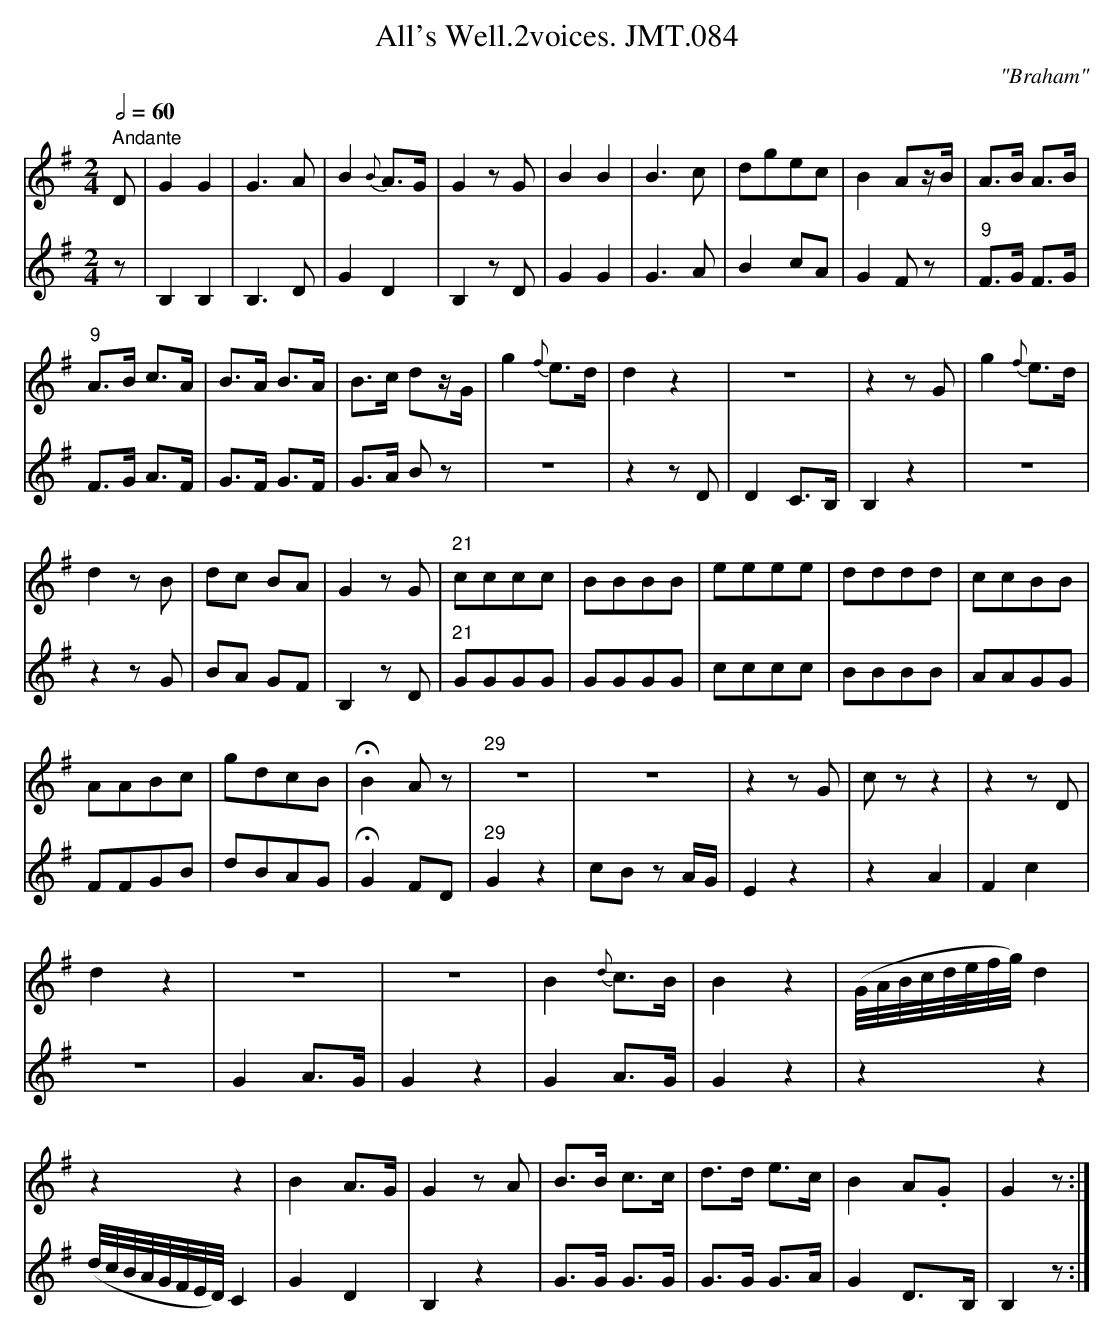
X:1
T:All's Well.2voices. JMT.084
M:2/4
L:1/8
Q:1/2=60
C:"Braham"
K:G
V:1
[V:1]" Andante"D|G2G2|G3A|B2{B}A>G|G2zG|B2B2|B3c|dgec|B2Az/B/|A>B A>B|
[V:2]z|B,2B,2|B,3D|G2D2|B,2zD|G2G2|G3A|B2cA|G2Fz|"9"F>G F>G|
[V:1]"9"A>B c>A|B>A B>A|B>c dz/G/|g2{f}e>d|d2z2|z4|z2zG|g2{f}e>d|
[V:2]F>G A>F|G>F G>F|G>A Bz|z4|z2zD|D2C>B,|B,2z2|z4|
[V:1]d2zB|dc BA|G2zG|"21"cccc|BBBB|eeee|dddd|ccBB|
[V:2]z2zG|BA GF|B,2zD|"21"GGGG|GGGG|cccc|BBBB|AAGG|
[V:1]AABc|gdcB|HB2Az|"29"z4|z4|z2zG|czz2|z2zD|
[V:2]FFGB|dBAG|HG2FD|"29"G2z2|cB zA/2G/2|E2z2|z2A2|F2c2|
[V:1]d2z2|z4|z4|B2{d}c>B|B2z2|(G/4A/4B/4c/4d/4e/4f/4g/4)d2|
[V:2]z4|G2A>G|G2z2|G2A>G|G2z2|z2z2|
[V:1]z2z2|B2A>G|G2zA|B>B c>c|d>d e>c|B2A.G|G2z:|
[V:2](d/4c/4B/4A/4G/4F/4E/4D/4)C2|\
G2D2|B,2z2|G>G G>G|G>G G>A|G2D>B,|B,2z:|
